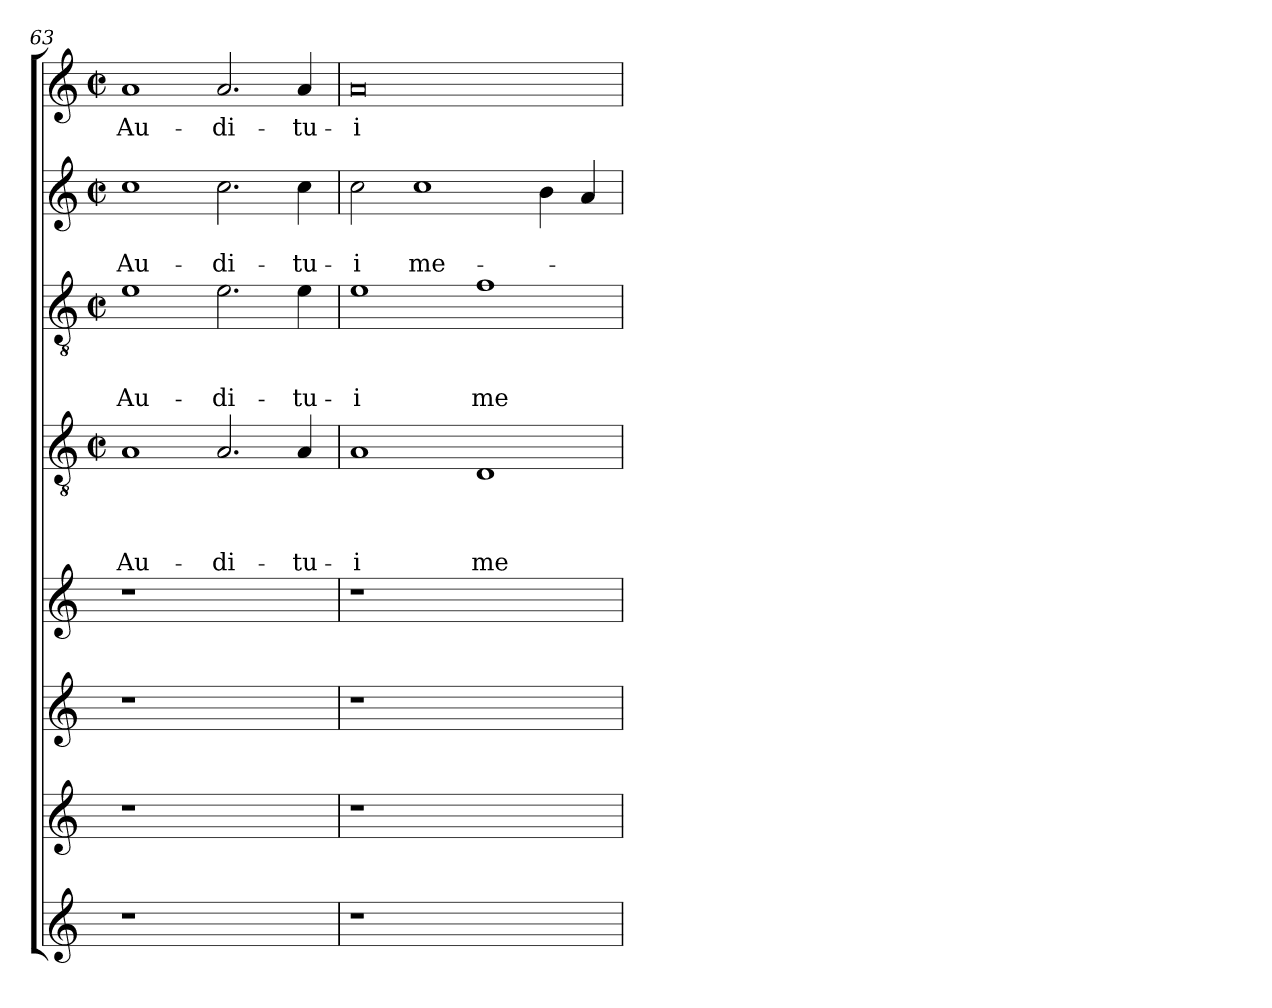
**kern	**kern	**kern	**kern	**kern	**text	**text	**text	**text	**kern	**text	**text	**text	**kern	**text	**text	**kern	**text
*part8	*part7	*part6	*part5	*part4	*part4	*part4	*part4	*part4	*part3	*part3	*part3	*part3	*part2	*part2	*part2	*part1	*part1
*staff8	*staff7	*staff6	*staff5	*staff4	*staff4	*staff4	*staff4	*staff4	*staff3	*staff3	*staff3	*staff3	*staff2	*staff2	*staff2	*staff1	*staff1
!!LO:LB:g=z
*clefG2	*clefG2	*clefG2	*clefG2	*clefGv2	*	*	*	*	*clefGv2	*	*	*	*clefG2	*	*	*clefG2	*
*k[]	*k[]	*k[]	*k[]	*k[]	*	*	*	*	*k[]	*	*	*	*k[]	*	*	*k[]	*
*C:	*C:	*C:	*C:	*C:	*	*	*	*	*C:	*	*	*	*C:	*	*	*C:	*
*	*	*	*	*M2/2	*	*	*	*	*M2/2	*	*	*	*M2/2	*	*	*M2/2	*
*	*	*	*	*met(c|)	*	*	*	*	*met(c|)	*	*	*	*met(c|)	*	*	*met(c|)	*
=63	=63	=63	=63	=63	=63	=63	=63	=63	=63	=63	=63	=63	=63	=63	=63	=63	=63
!	!	!	!	!	!	!	!	!LO:LY:b	!	!	!	!LO:LY:b	!	!	!LO:LY:b	!	!LO:LY:b
1r	1r	1r	1r	1A	.	.	.	Au-	1e	.	.	Au-	1cc	.	Au-	1a	Au-
!	!	!	!	!	!	!	!	!LO:LY:b	!	!	!	!LO:LY:b	!	!	!LO:LY:b	!	!LO:LY:b
1ryy	1ryy	1ryy	1ryy	2.A/	.	.	.	-di-	2.e\	.	.	-di-	2.cc\	.	-di-	2.a/	-di-
!	!	!	!	!	!	!	!	!LO:LY:b	!	!	!	!LO:LY:b	!	!	!LO:LY:b	!	!LO:LY:b
.	.	.	.	4A/	.	.	.	-tu-	4e\	.	.	-tu-	4cc\	.	-tu-	4a/	-tu-
=64	=64	=64	=64	=64	=64	=64	=64	=64	=64	=64	=64	=64	=64	=64	=64	=64	=64
!	!	!	!	!	!	!	!	!LO:LY:b:rj	!	!	!	!LO:LY:b:rj	!	!	!LO:LY:b	!	!LO:LY:b:rj
1r	1r	1r	1r	1A	.	.	.	-i	1e	.	.	-i	2cc\	.	-i	0a	-i
!	!	!	!	!	!	!	!	!	!	!	!	!	!	!	!LO:LY:b	!	!
.	.	.	.	.	.	.	.	.	.	.	.	.	1cc	.	me-	.	.
!	!	!	!	!	!	!	!	!LO:LY:b	!	!	!	!LO:LY:b	!	!	!	!	!
1ryy	1ryy	1ryy	1ryy	1D	.	.	.	me-	1f	.	.	me-	.	.	.	.	.
.	.	.	.	.	.	.	.	.	.	.	.	.	4b\	.	.	.	.
.	.	.	.	.	.	.	.	.	.	.	.	.	4a/	.	.	.	.
=	=	=	=	=	=	=	=	=	=	=	=	=	=	=	=	=	=
*-	*-	*-	*-	*-	*-	*-	*-	*-	*-	*-	*-	*-	*-	*-	*-	*-	*-
